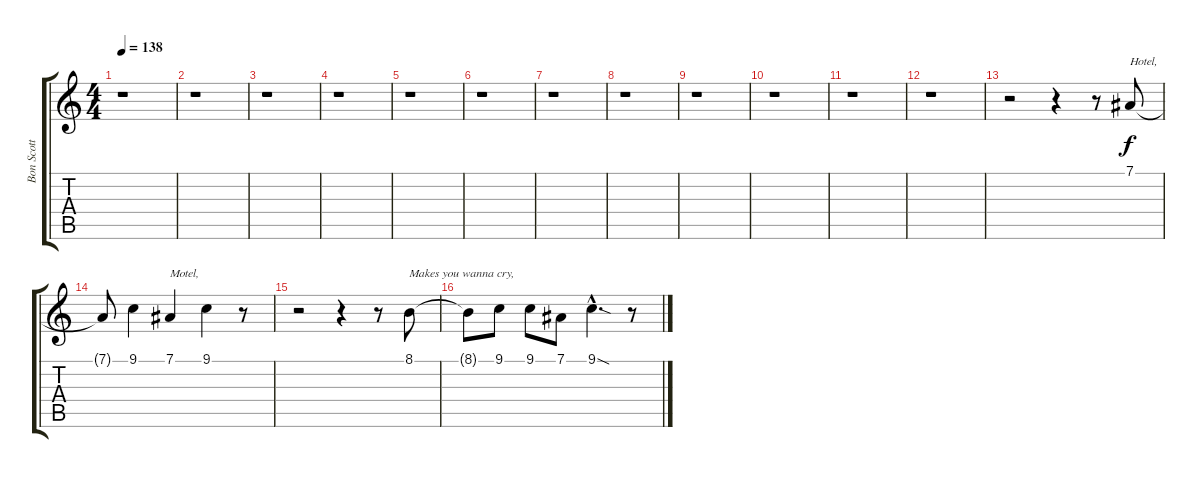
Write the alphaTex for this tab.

\track ("Bon Scott" "Bon Scott") {instrument synthvoice}
\staff {score tabs}
\tuning (Eb4 Bb3 Gb3 Db3 Ab2 Eb2) {hide}
\ts (4 4)
\tempo 138
\clef g2
\ks c
r.1{dy f} |
r.1 |
r.1 |
r.1 |
r.1 |
r.1 |
r.1 |
r.1 |
r.1 |
r.1 |
r.1 |
r.1 |
r.2 r.4 r.8 7.1.8{txt "Hotel,"} |
7.1{t}.8 9.1.4 7.1.4{txt "Motel,"} 9.1.4 r.8 |
r.2 r.4 r.8 8.1.8{txt "Makes you wanna cry,"} |
8.1{t}.8 9.1.8 9.1.8 7.1.8 9.1{sod hac}.4{d} r.8
